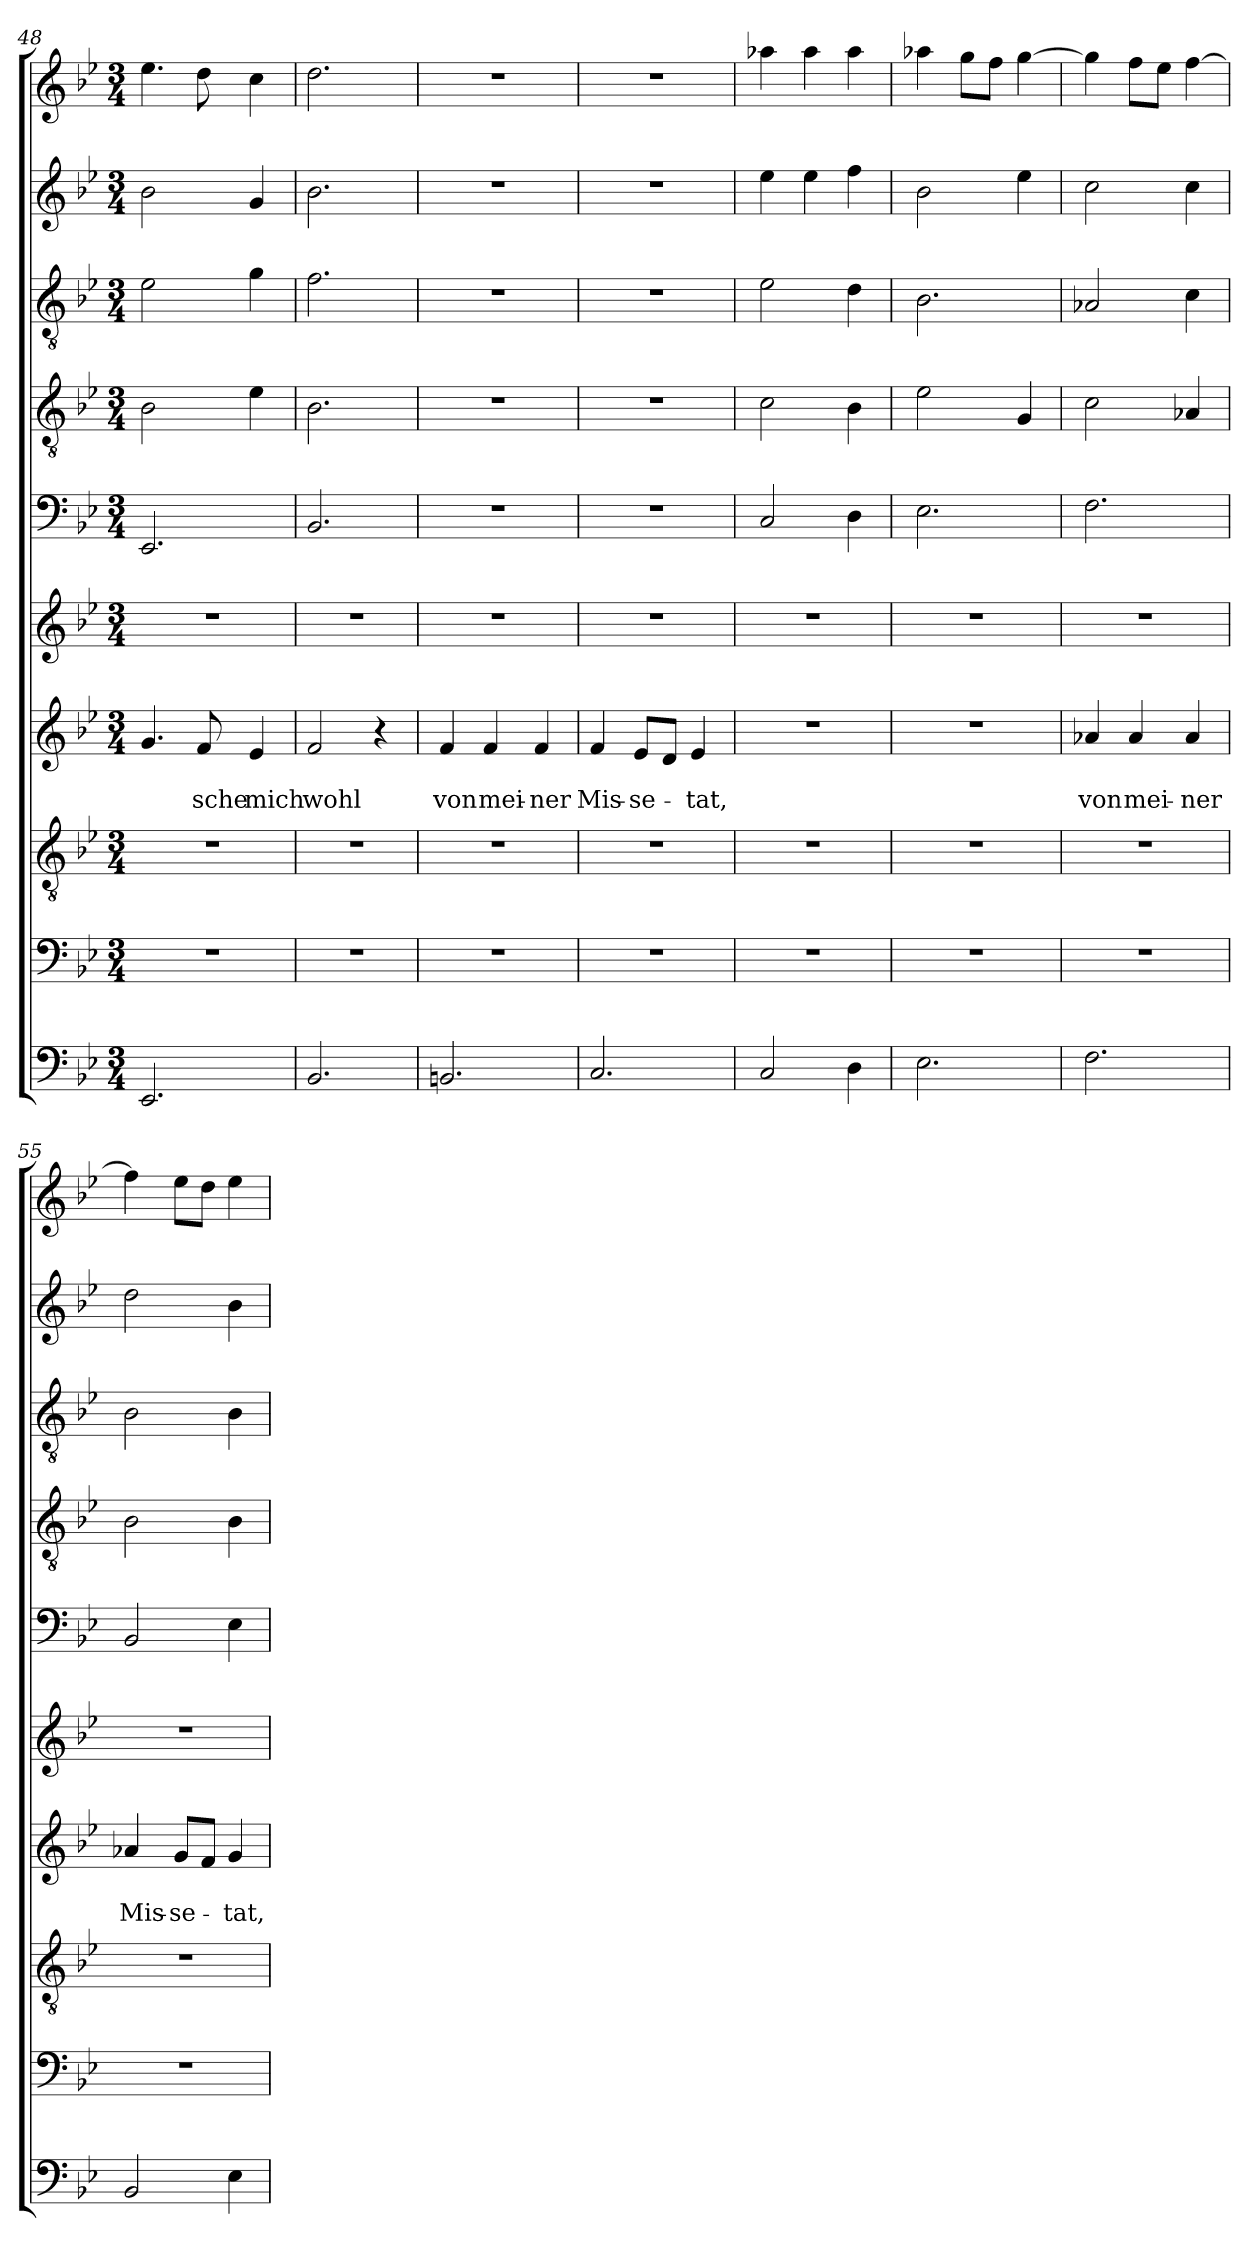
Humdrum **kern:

**kern	**kern	**kern	**kern	**text	**text	**kern	**kern	**kern	**kern	**kern	**kern
*part10	*part9	*part8	*part7	*part7	*part7	*part6	*part5	*part4	*part3	*part2	*part1
*staff10	*staff9	*staff8	*staff7	*staff7	*staff7	*staff6	*staff5	*staff4	*staff3	*staff2	*staff1
*clefF4	*clefF4	*clefGv2	*clefG2	*	*	*clefG2	*clefF4	*clefGv2	*clefGv2	*clefG2	*clefG2
*k[b-e-]	*k[b-e-]	*k[b-e-]	*k[b-e-]	*	*	*k[b-e-]	*k[b-e-]	*k[b-e-]	*k[b-e-]	*k[b-e-]	*k[b-e-]
*g:	*g:	*g:	*g:	*	*	*g:	*g:	*g:	*g:	*g:	*g:
*M3/4	*M3/4	*M3/4	*M3/4	*	*	*M3/4	*M3/4	*M3/4	*M3/4	*M3/4	*M3/4
=48	=48	=48	=48	=48	=48	=48	=48	=48	=48	=48	=48
2.EE-/	2.r	2.r	4.g/	.	.	2.r	2.EE-/	2B-\	2e-\	2b-\	4.ee-\
.	.	.	8f/	.	-sche	.	.	.	.	.	8dd\
.	.	.	4e-/	.	mich	.	.	4e-\	4g\	4g/	4cc\
=49	=49	=49	=49	=49	=49	=49	=49	=49	=49	=49	=49
2.BB-/	2.r	2.r	2f/	.	wohl	2.r	2.BB-/	2.B-\	2.f\	2.b-\	2.dd\
.	.	.	4r	.	.	.	.	.	.	.	.
=50	=50	=50	=50	=50	=50	=50	=50	=50	=50	=50	=50
2.BBn/	2.r	2.r	4f/	.	von	2.r	2.r	2.r	2.r	2.r	2.r
.	.	.	4f/	.	mei-	.	.	.	.	.	.
.	.	.	4f/	.	-ner	.	.	.	.	.	.
=51	=51	=51	=51	=51	=51	=51	=51	=51	=51	=51	=51
2.C/	2.r	2.r	4f/	.	Mis-	2.r	2.r	2.r	2.r	2.r	2.r
.	.	.	8e-/L	.	-se-	.	.	.	.	.	.
.	.	.	8d/J	.	.	.	.	.	.	.	.
.	.	.	4e-/	.	-tat,	.	.	.	.	.	.
=52	=52	=52	=52	=52	=52	=52	=52	=52	=52	=52	=52
2C/	2.r	2.r	2.r	.	.	2.r	2C/	2c\	2e-\	4ee-\	4aa-X\
.	.	.	.	.	.	.	.	.	.	4ee-\	4aa-\
4D\	.	.	.	.	.	.	4D\	4B-\	4d\	4ff\	4aa-\
=53	=53	=53	=53	=53	=53	=53	=53	=53	=53	=53	=53
2.E-\	2.r	2.r	2.r	.	.	2.r	2.E-\	2e-\	2.B-\	2b-\	4aa-X\
.	.	.	.	.	.	.	.	.	.	.	8gg\L
.	.	.	.	.	.	.	.	.	.	.	8ff\J
.	.	.	.	.	.	.	.	4G/	.	4ee-\	[4gg\
!!LO:LB:g=z
=54	=54	=54	=54	=54	=54	=54	=54	=54	=54	=54	=54
2.F\	2.r	2.r	4a-X/	.	von	2.r	2.F\	2c\	2A-X/	2cc\	4gg\]
.	.	.	4a-/	.	mei-	.	.	.	.	.	8ff\L
.	.	.	.	.	.	.	.	.	.	.	8ee-\J
.	.	.	4a-/	.	-ner	.	.	4A-X/	4c\	4cc\	[4ff\
=55	=55	=55	=55	=55	=55	=55	=55	=55	=55	=55	=55
2BB-/	2.r	2.r	4a-X/	.	Mis-	2.r	2BB-/	2B-\	2B-\	2dd\	4ff\]
.	.	.	8g/L	.	-se-	.	.	.	.	.	8ee-\L
.	.	.	8f/J	.	.	.	.	.	.	.	8dd\J
4E-\	.	.	4g/	.	-tat,	.	4E-\	4B-\	4B-\	4b-\	4ee-\
=	=	=	=	=	=	=	=	=	=	=	=
*-	*-	*-	*-	*-	*-	*-	*-	*-	*-	*-	*-
